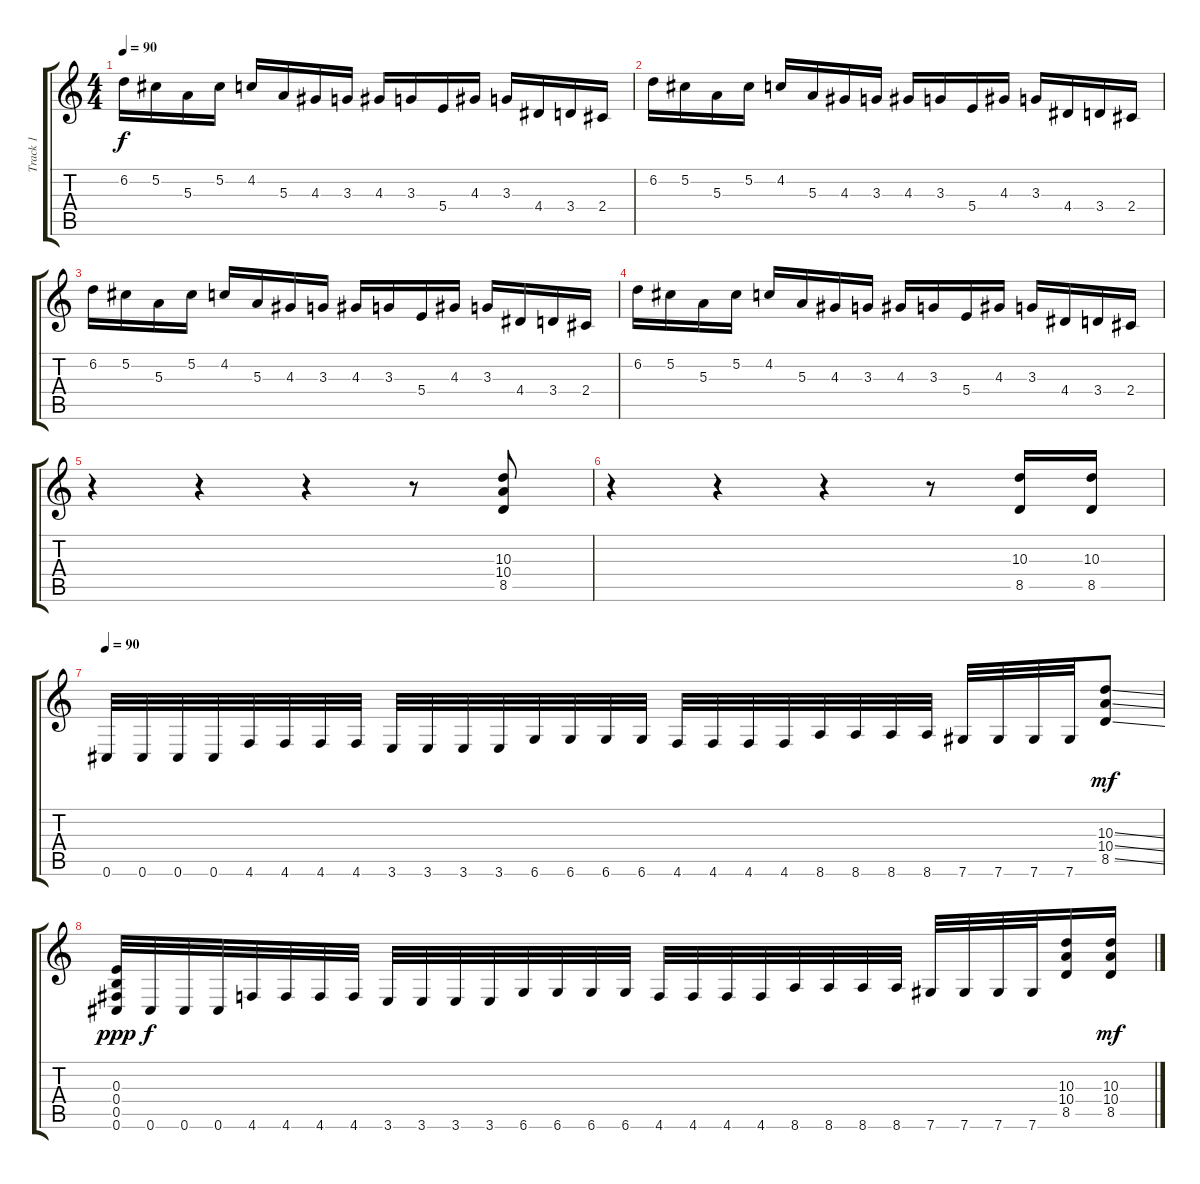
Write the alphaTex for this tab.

\track ("Track 1" "Track 1") {instrument distortionguitar}
\staff {score tabs}
\tuning (Db4 Ab3 E3 B2 Gb2 Db2) {hide}
\ts (4 4)
\tempo 90
\clef g2
\ks c
6.2.16{dy f} 5.2.16 5.3.16 5.2.16 4.2.16 5.3.16 4.3.16 3.3.16 4.3.16 3.3.16 5.4.16 4.3.16 3.3.16 4.4.16 3.4.16 2.4.16 |
6.2.16 5.2.16 5.3.16 5.2.16 4.2.16 5.3.16 4.3.16 3.3.16 4.3.16 3.3.16 5.4.16 4.3.16 3.3.16 4.4.16 3.4.16 2.4.16 |
6.2.16 5.2.16 5.3.16 5.2.16 4.2.16 5.3.16 4.3.16 3.3.16 4.3.16 3.3.16 5.4.16 4.3.16 3.3.16 4.4.16 3.4.16 2.4.16 |
6.2.16 5.2.16 5.3.16 5.2.16 4.2.16 5.3.16 4.3.16 3.3.16 4.3.16 3.3.16 5.4.16 4.3.16 3.3.16 4.4.16 3.4.16 2.4.16 |
r.4 r.4 r.4 r.8 (10.3 10.4 8.5).8 |
r.4 r.4 r.4 r.8 (10.3 8.5).16 (10.3 8.5).16 |
\tempo 90
0.6.32 0.6.32 0.6.32 0.6.32 4.6.32 4.6.32 4.6.32 4.6.32 3.6.32 3.6.32 3.6.32 3.6.32 6.6.32 6.6.32 6.6.32 6.6.32 4.6.32 4.6.32 4.6.32 4.6.32 8.6.32 8.6.32 8.6.32 8.6.32 7.6.32 7.6.32 7.6.32 7.6.32 (10.3{ss} 10.4{ss} 8.5{ss}).8{dy mf} |
(0.3 0.4 0.5 0.6).32{dy ppp} 0.6.32{dy f} 0.6.32 0.6.32 4.6.32 4.6.32 4.6.32 4.6.32 3.6.32 3.6.32 3.6.32 3.6.32 6.6.32 6.6.32 6.6.32 6.6.32 4.6.32 4.6.32 4.6.32 4.6.32 8.6.32 8.6.32 8.6.32 8.6.32 7.6.32 7.6.32 7.6.32 7.6.32 (10.3 10.4 8.5).16 (10.3 10.4 8.5).16{dy mf}
